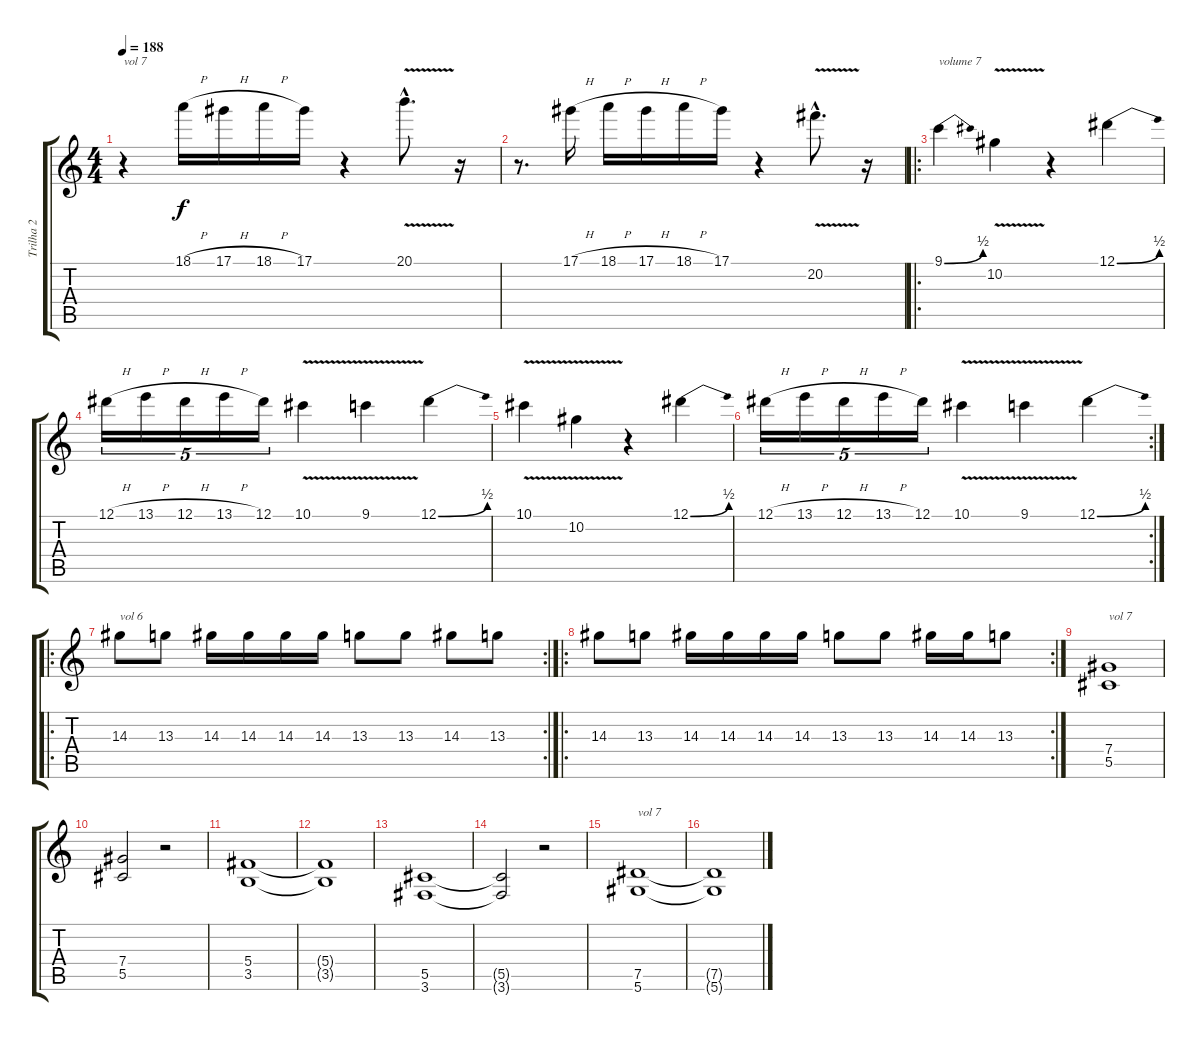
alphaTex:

\track ("Trilha 2" "Trilha 2") {instrument overdrivenguitar}
\staff {score tabs}
\tuning (Eb4 Bb3 Gb3 Db3 Ab2 Eb2) {hide}
\ts (4 4)
\tempo 188
\clef g2
\ks c
r.4{txt "vol 7" dy f volume 7} 18.1{h}.16 17.1{h}.16 18.1{h}.16 17.1.16 r.4 20.1{v hac}.8{d} r.16 |
r.8{d} 17.1{h}.16 18.1{h}.16 17.1{h}.16 18.1{h}.16 17.1.16 r.4 20.2{v hac}.8{d} r.16 |
\ro
9.1{be (bend 0 0 60 2)}.4{txt "volume 7" volume 7} 10.2{v}.4 r.4 12.1{be (bend 0 0 60 2)}.4 |
12.1{h}.16{tu (5 4)} 13.1{h}.16{tu (5 4)} 12.1{h}.16{tu (5 4)} 13.1{h}.16{tu (5 4)} 12.1.16{tu (5 4)} 10.1{v}.4 9.1{v}.4 12.1{be (bend 0 0 60 2)}.4 |
10.1{v}.4 10.2{v}.4 r.4 12.1{be (bend 0 0 60 2)}.4 |
\rc 2
12.1{h}.16{tu (5 4)} 13.1{h}.16{tu (5 4)} 12.1{h}.16{tu (5 4)} 13.1{h}.16{tu (5 4)} 12.1.16{tu (5 4)} 10.1{v}.4 9.1{v}.4 12.1{be (bend 0 0 60 2)}.4 |
\ro
\rc 2
14.3.8{txt "vol 6" volume 6} 13.3.8 14.3.16 14.3.16 14.3.16 14.3.16 13.3.8 13.3.8 14.3.8 13.3.8 |
\ro
\rc 2
14.3.8 13.3.8 14.3.16 14.3.16 14.3.16 14.3.16 13.3.8 13.3.8 14.3.16 14.3.16 13.3.8 |
(7.4 5.5).1{txt "vol 7" volume 7} |
(7.4 5.5).2 r.2 |
(5.4 3.5).1 |
(5.4{t} 3.5{t}).1 |
(5.5 3.6).1 |
(5.5{t} 3.6{t}).2 r.2 |
(7.5 5.6).1{txt "vol 7" volume 7} |
(7.5{t} 5.6{t}).1{volume 7}
